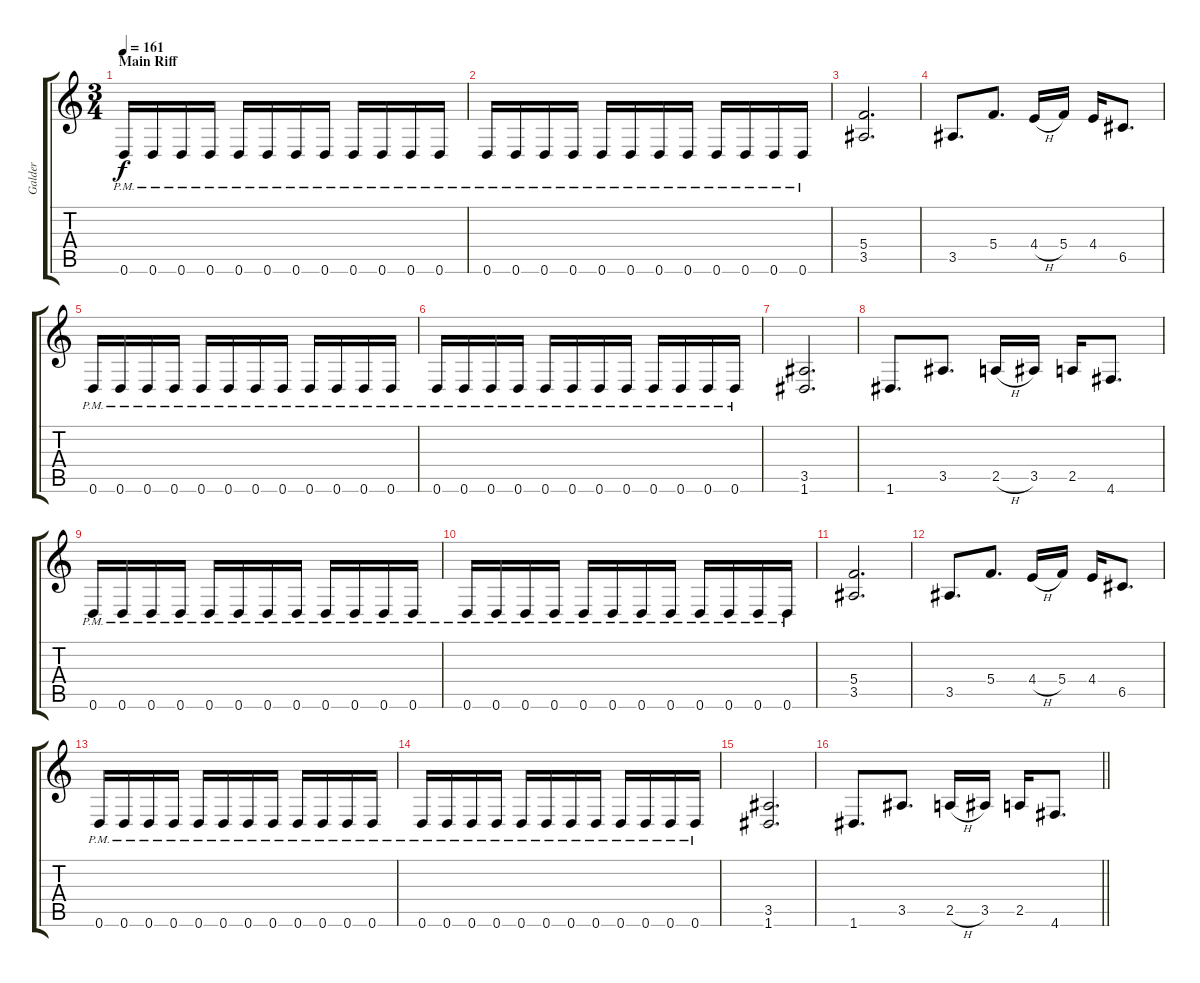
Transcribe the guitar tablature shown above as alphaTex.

\track ("Galder" "Galder") {instrument overdrivenguitar}
\staff {score tabs}
\tuning (D4 A3 F3 C3 G2 D2) {hide}
\ts (3 4)
\section ("" "Main Riff")
\tempo 161
\clef g2
\ks c
0.6{pm}.16{dy f} 0.6{pm}.16 0.6{pm}.16 0.6{pm}.16 0.6{pm}.16 0.6{pm}.16 0.6{pm}.16 0.6{pm}.16 0.6{pm}.16 0.6{pm}.16 0.6{pm}.16 0.6{pm}.16 |
0.6{pm}.16 0.6{pm}.16 0.6{pm}.16 0.6{pm}.16 0.6{pm}.16 0.6{pm}.16 0.6{pm}.16 0.6{pm}.16 0.6{pm}.16 0.6{pm}.16 0.6{pm}.16 0.6{pm}.16 |
(5.4 3.5).2{d} |
3.5.8{d} 5.4.8{d} 4.4{h}.16 5.4.16 4.4.16 6.5.8{d} |
0.6{pm}.16 0.6{pm}.16 0.6{pm}.16 0.6{pm}.16 0.6{pm}.16 0.6{pm}.16 0.6{pm}.16 0.6{pm}.16 0.6{pm}.16 0.6{pm}.16 0.6{pm}.16 0.6{pm}.16 |
0.6{pm}.16 0.6{pm}.16 0.6{pm}.16 0.6{pm}.16 0.6{pm}.16 0.6{pm}.16 0.6{pm}.16 0.6{pm}.16 0.6{pm}.16 0.6{pm}.16 0.6{pm}.16 0.6{pm}.16 |
(3.5 1.6).2{d} |
1.6.8{d} 3.5.8{d} 2.5{h}.16 3.5.16 2.5.16 4.6.8{d} |
0.6{pm}.16 0.6{pm}.16 0.6{pm}.16 0.6{pm}.16 0.6{pm}.16 0.6{pm}.16 0.6{pm}.16 0.6{pm}.16 0.6{pm}.16 0.6{pm}.16 0.6{pm}.16 0.6{pm}.16 |
0.6{pm}.16 0.6{pm}.16 0.6{pm}.16 0.6{pm}.16 0.6{pm}.16 0.6{pm}.16 0.6{pm}.16 0.6{pm}.16 0.6{pm}.16 0.6{pm}.16 0.6{pm}.16 0.6{pm}.16 |
(5.4 3.5).2{d} |
3.5.8{d} 5.4.8{d} 4.4{h}.16 5.4.16 4.4.16 6.5.8{d} |
0.6{pm}.16 0.6{pm}.16 0.6{pm}.16 0.6{pm}.16 0.6{pm}.16 0.6{pm}.16 0.6{pm}.16 0.6{pm}.16 0.6{pm}.16 0.6{pm}.16 0.6{pm}.16 0.6{pm}.16 |
0.6{pm}.16 0.6{pm}.16 0.6{pm}.16 0.6{pm}.16 0.6{pm}.16 0.6{pm}.16 0.6{pm}.16 0.6{pm}.16 0.6{pm}.16 0.6{pm}.16 0.6{pm}.16 0.6{pm}.16 |
(3.5 1.6).2{d} |
\barLineRight lightlight
1.6.8{d} 3.5.8{d} 2.5{h}.16 3.5.16 2.5.16 4.6.8{d}
